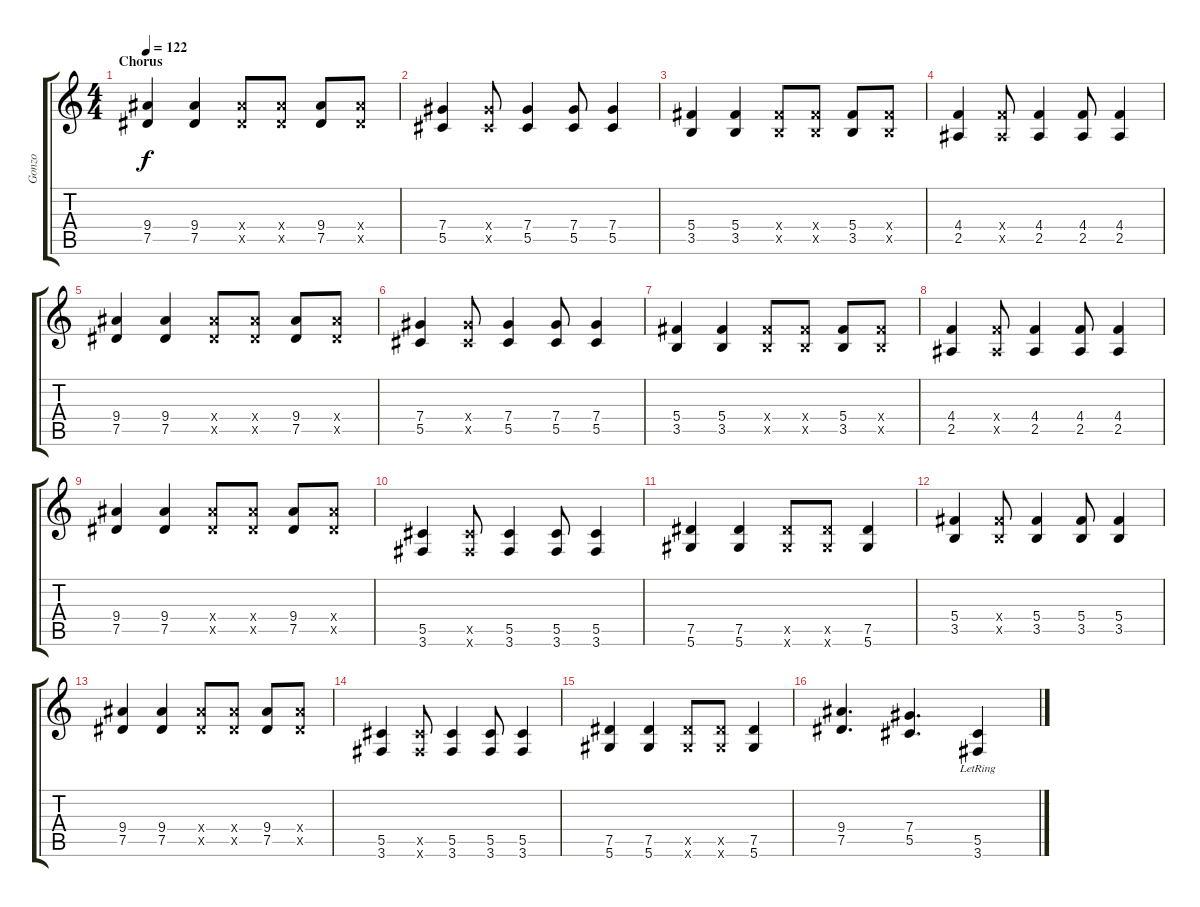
\track ("Gonzo" "Gonzo") {instrument distortionguitar}
\staff {score tabs}
\tuning (Eb4 Bb3 Gb3 Db3 Ab2 Eb2) {hide}
\ts (4 4)
\section ("" "Chorus")
\tempo 122
\clef g2
\ks c
(9.4 7.5).4{dy f} (9.4 7.5).4 (9.4{x} 7.5{x}).8 (9.4{x} 7.5{x}).8 (9.4 7.5).8 (9.4{x} 7.5{x}).8 |
(7.4 5.5).4 (7.4{x} 5.5{x}).8 (7.4 5.5).4 (7.4 5.5).8 (7.4 5.5).4 |
(5.4 3.5).4 (5.4 3.5).4 (5.4{x} 3.5{x}).8 (5.4{x} 3.5{x}).8 (5.4 3.5).8 (5.4{x} 3.5{x}).8 |
(4.4 2.5).4 (4.4{x} 2.5{x}).8 (4.4 2.5).4 (4.4 2.5).8 (4.4 2.5).4 |
(9.4 7.5).4 (9.4 7.5).4 (9.4{x} 7.5{x}).8 (9.4{x} 7.5{x}).8 (9.4 7.5).8 (9.4{x} 7.5{x}).8 |
(7.4 5.5).4 (7.4{x} 5.5{x}).8 (7.4 5.5).4 (7.4 5.5).8 (7.4 5.5).4 |
(5.4 3.5).4 (5.4 3.5).4 (5.4{x} 3.5{x}).8 (5.4{x} 3.5{x}).8 (5.4 3.5).8 (5.4{x} 3.5{x}).8 |
(4.4 2.5).4 (4.4{x} 2.5{x}).8 (4.4 2.5).4 (4.4 2.5).8 (4.4 2.5).4 |
(9.4 7.5).4 (9.4 7.5).4 (9.4{x} 7.5{x}).8 (9.4{x} 7.5{x}).8 (9.4 7.5).8 (9.4{x} 7.5{x}).8 |
(5.5 3.6).4 (5.5{x} 3.6{x}).8 (5.5 3.6).4 (5.5 3.6).8 (5.5 3.6).4 |
(7.5 5.6).4 (7.5 5.6).4 (7.5{x} 5.6{x}).8 (7.5{x} 5.6{x}).8 (7.5 5.6).4 |
(5.4 3.5).4 (5.4{x} 3.5{x}).8 (5.4 3.5).4 (5.4 3.5).8 (5.4 3.5).4 |
(9.4 7.5).4 (9.4 7.5).4 (9.4{x} 7.5{x}).8 (9.4{x} 7.5{x}).8 (9.4 7.5).8 (9.4{x} 7.5{x}).8 |
(5.5 3.6).4 (5.5{x} 3.6{x}).8 (5.5 3.6).4 (5.5 3.6).8 (5.5 3.6).4 |
(7.5 5.6).4 (7.5 5.6).4 (7.5{x} 5.6{x}).8 (7.5{x} 5.6{x}).8 (7.5 5.6).4 |
(9.4 7.5).4{d} (7.4 5.5).4{d} (5.5{lr} 3.6{lr}).4
